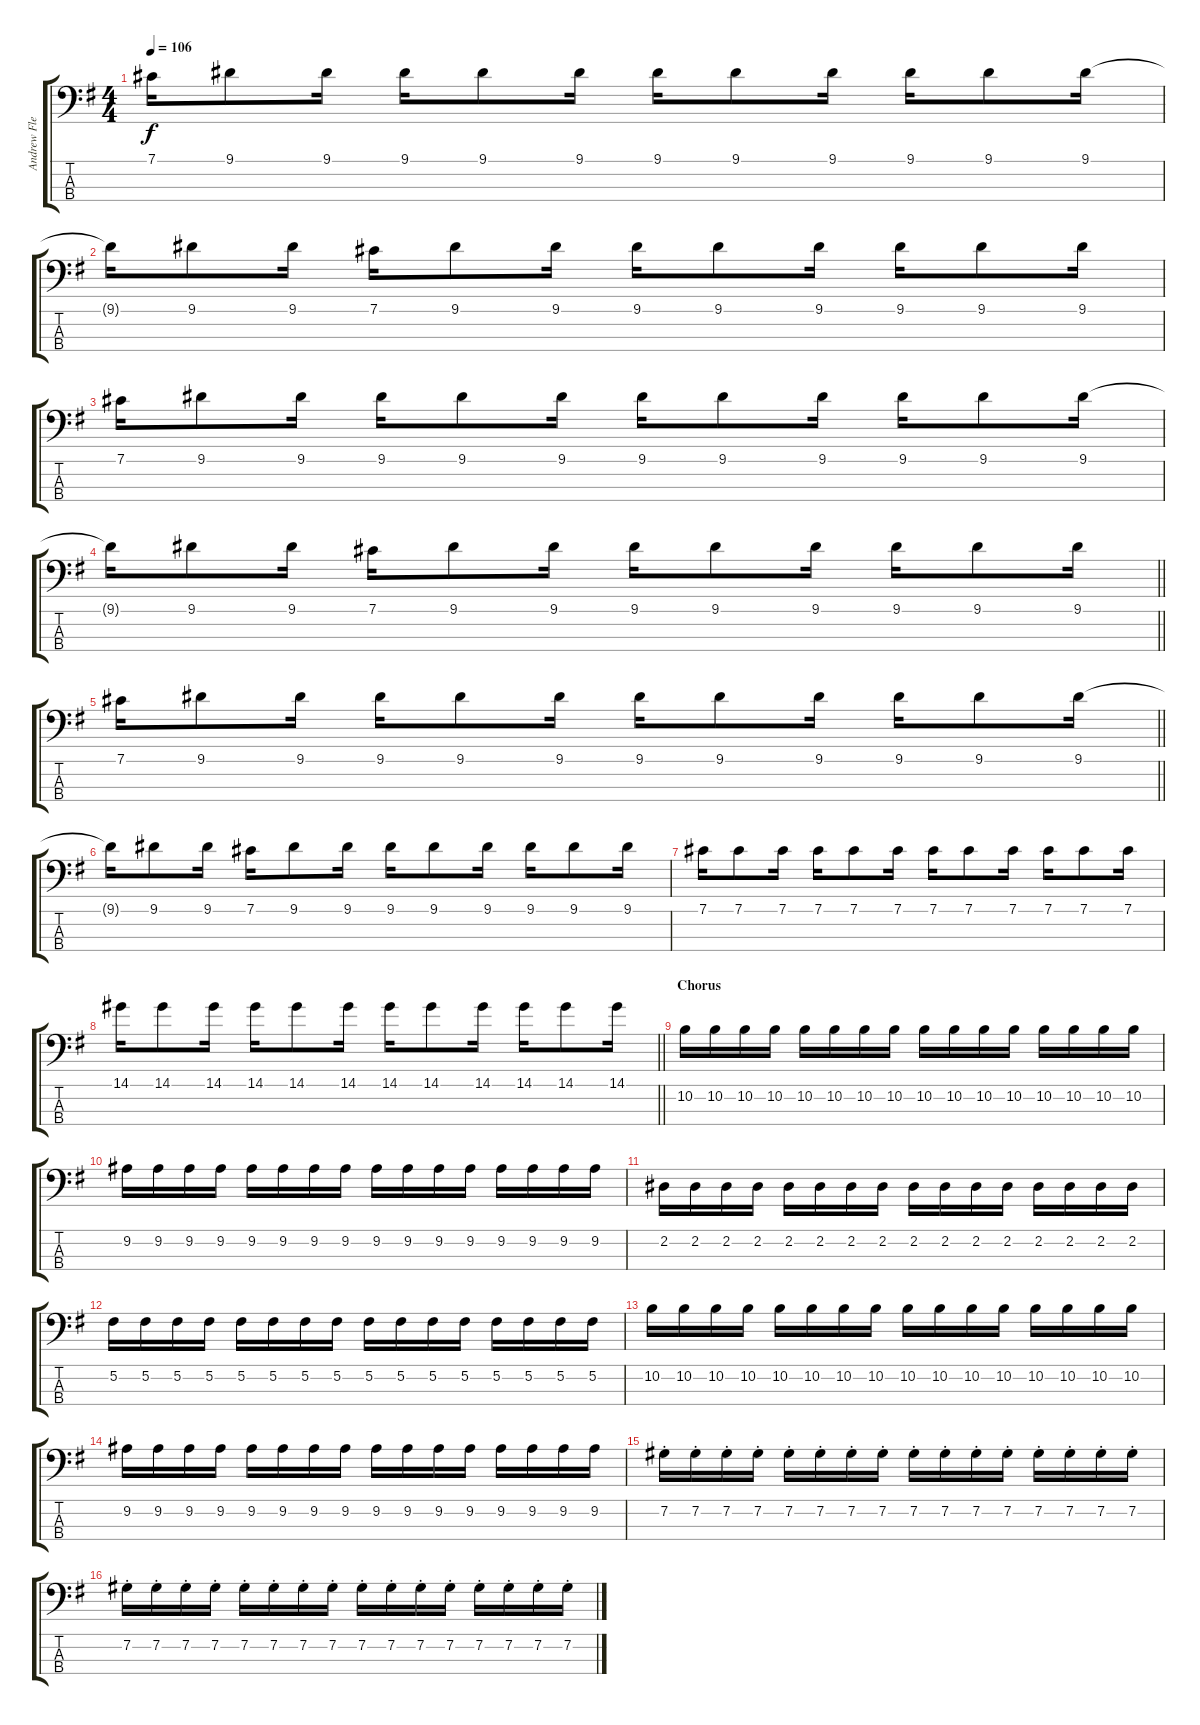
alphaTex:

\track ("Andrew Flechter (Synth Bass)" "Andrew Fle") {instrument synthbass1}
\staff {score tabs}
\tuning (Gb2 Db2 Ab1 Eb1) {hide}
\ts (4 4)
\tempo 106
\clef f4
\ks g
7.1.16{dy f} 9.1.8 9.1.16 9.1.16 9.1.8 9.1.16 9.1.16 9.1.8 9.1.16 9.1.16 9.1.8 9.1.16 |
9.1{t}.16 9.1.8 9.1.16 7.1.16 9.1.8 9.1.16 9.1.16 9.1.8 9.1.16 9.1.16 9.1.8 9.1.16 |
7.1.16 9.1.8 9.1.16 9.1.16 9.1.8 9.1.16 9.1.16 9.1.8 9.1.16 9.1.16 9.1.8 9.1.16 |
\barLineRight lightlight
9.1{t}.16 9.1.8 9.1.16 7.1.16 9.1.8 9.1.16 9.1.16 9.1.8 9.1.16 9.1.16 9.1.8 9.1.16 |
\barLineRight lightlight
7.1.16 9.1.8 9.1.16 9.1.16 9.1.8 9.1.16 9.1.16 9.1.8 9.1.16 9.1.16 9.1.8 9.1.16 |
9.1{t}.16 9.1.8 9.1.16 7.1.16 9.1.8 9.1.16 9.1.16 9.1.8 9.1.16 9.1.16 9.1.8 9.1.16 |
7.1.16 7.1.8 7.1.16 7.1.16 7.1.8 7.1.16 7.1.16 7.1.8 7.1.16 7.1.16 7.1.8 7.1.16 |
\barLineRight lightlight
14.1.16 14.1.8 14.1.16 14.1.16 14.1.8 14.1.16 14.1.16 14.1.8 14.1.16 14.1.16 14.1.8 14.1.16 |
\section ("" "Chorus")
10.2.16 10.2.16 10.2.16 10.2.16 10.2.16 10.2.16 10.2.16 10.2.16 10.2.16 10.2.16 10.2.16 10.2.16 10.2.16 10.2.16 10.2.16 10.2.16 |
9.2.16 9.2.16 9.2.16 9.2.16 9.2.16 9.2.16 9.2.16 9.2.16 9.2.16 9.2.16 9.2.16 9.2.16 9.2.16 9.2.16 9.2.16 9.2.16 |
2.2.16 2.2.16 2.2.16 2.2.16 2.2.16 2.2.16 2.2.16 2.2.16 2.2.16 2.2.16 2.2.16 2.2.16 2.2.16 2.2.16 2.2.16 2.2.16 |
5.2.16 5.2.16 5.2.16 5.2.16 5.2.16 5.2.16 5.2.16 5.2.16 5.2.16 5.2.16 5.2.16 5.2.16 5.2.16 5.2.16 5.2.16 5.2.16 |
10.2.16 10.2.16 10.2.16 10.2.16 10.2.16 10.2.16 10.2.16 10.2.16 10.2.16 10.2.16 10.2.16 10.2.16 10.2.16 10.2.16 10.2.16 10.2.16 |
9.2.16 9.2.16 9.2.16 9.2.16 9.2.16 9.2.16 9.2.16 9.2.16 9.2.16 9.2.16 9.2.16 9.2.16 9.2.16 9.2.16 9.2.16 9.2.16 |
7.2{st}.16 7.2{st}.16 7.2{st}.16 7.2{st}.16 7.2{st}.16 7.2{st}.16 7.2{st}.16 7.2{st}.16 7.2{st}.16 7.2{st}.16 7.2{st}.16 7.2{st}.16 7.2{st}.16 7.2{st}.16 7.2{st}.16 7.2{st}.16 |
7.2{st}.16 7.2{st}.16 7.2{st}.16 7.2{st}.16 7.2{st}.16 7.2{st}.16 7.2{st}.16 7.2{st}.16 7.2{st}.16 7.2{st}.16 7.2{st}.16 7.2{st}.16 7.2{st}.16 7.2{st}.16 7.2{st}.16 7.2{st}.16
